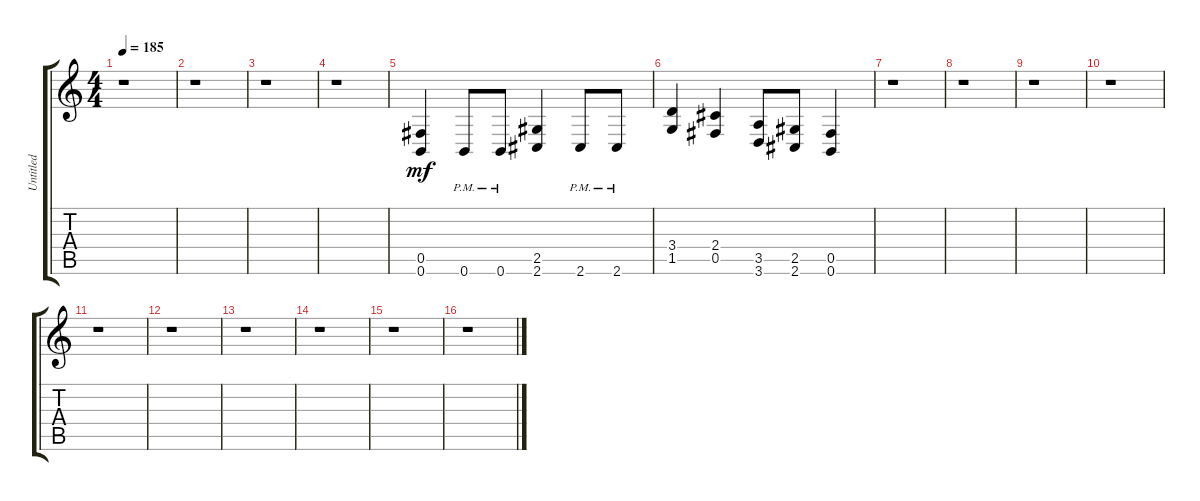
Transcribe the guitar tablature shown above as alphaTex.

\track ("Untitled" "Untitled") {instrument distortionguitar}
\staff {score tabs}
\tuning (Db4 Ab3 E3 B2 Gb2 B1) {hide}
\ts (4 4)
\tempo 185
\clef g2
\ks c
r.1{dy mf} |
r.1 |
r.1 |
r.1 |
(0.5 0.6).4 0.6{pm}.8 0.6{pm}.8 (2.5 2.6).4 2.6{pm}.8 2.6{pm}.8 |
(3.4 1.5).4 (2.4 0.5).4 (3.5 3.6).8 (2.5 2.6).8 (0.5 0.6).4 |
r.1 |
r.1 |
r.1 |
r.1 |
r.1 |
r.1 |
r.1 |
r.1 |
r.1 |
r.1
